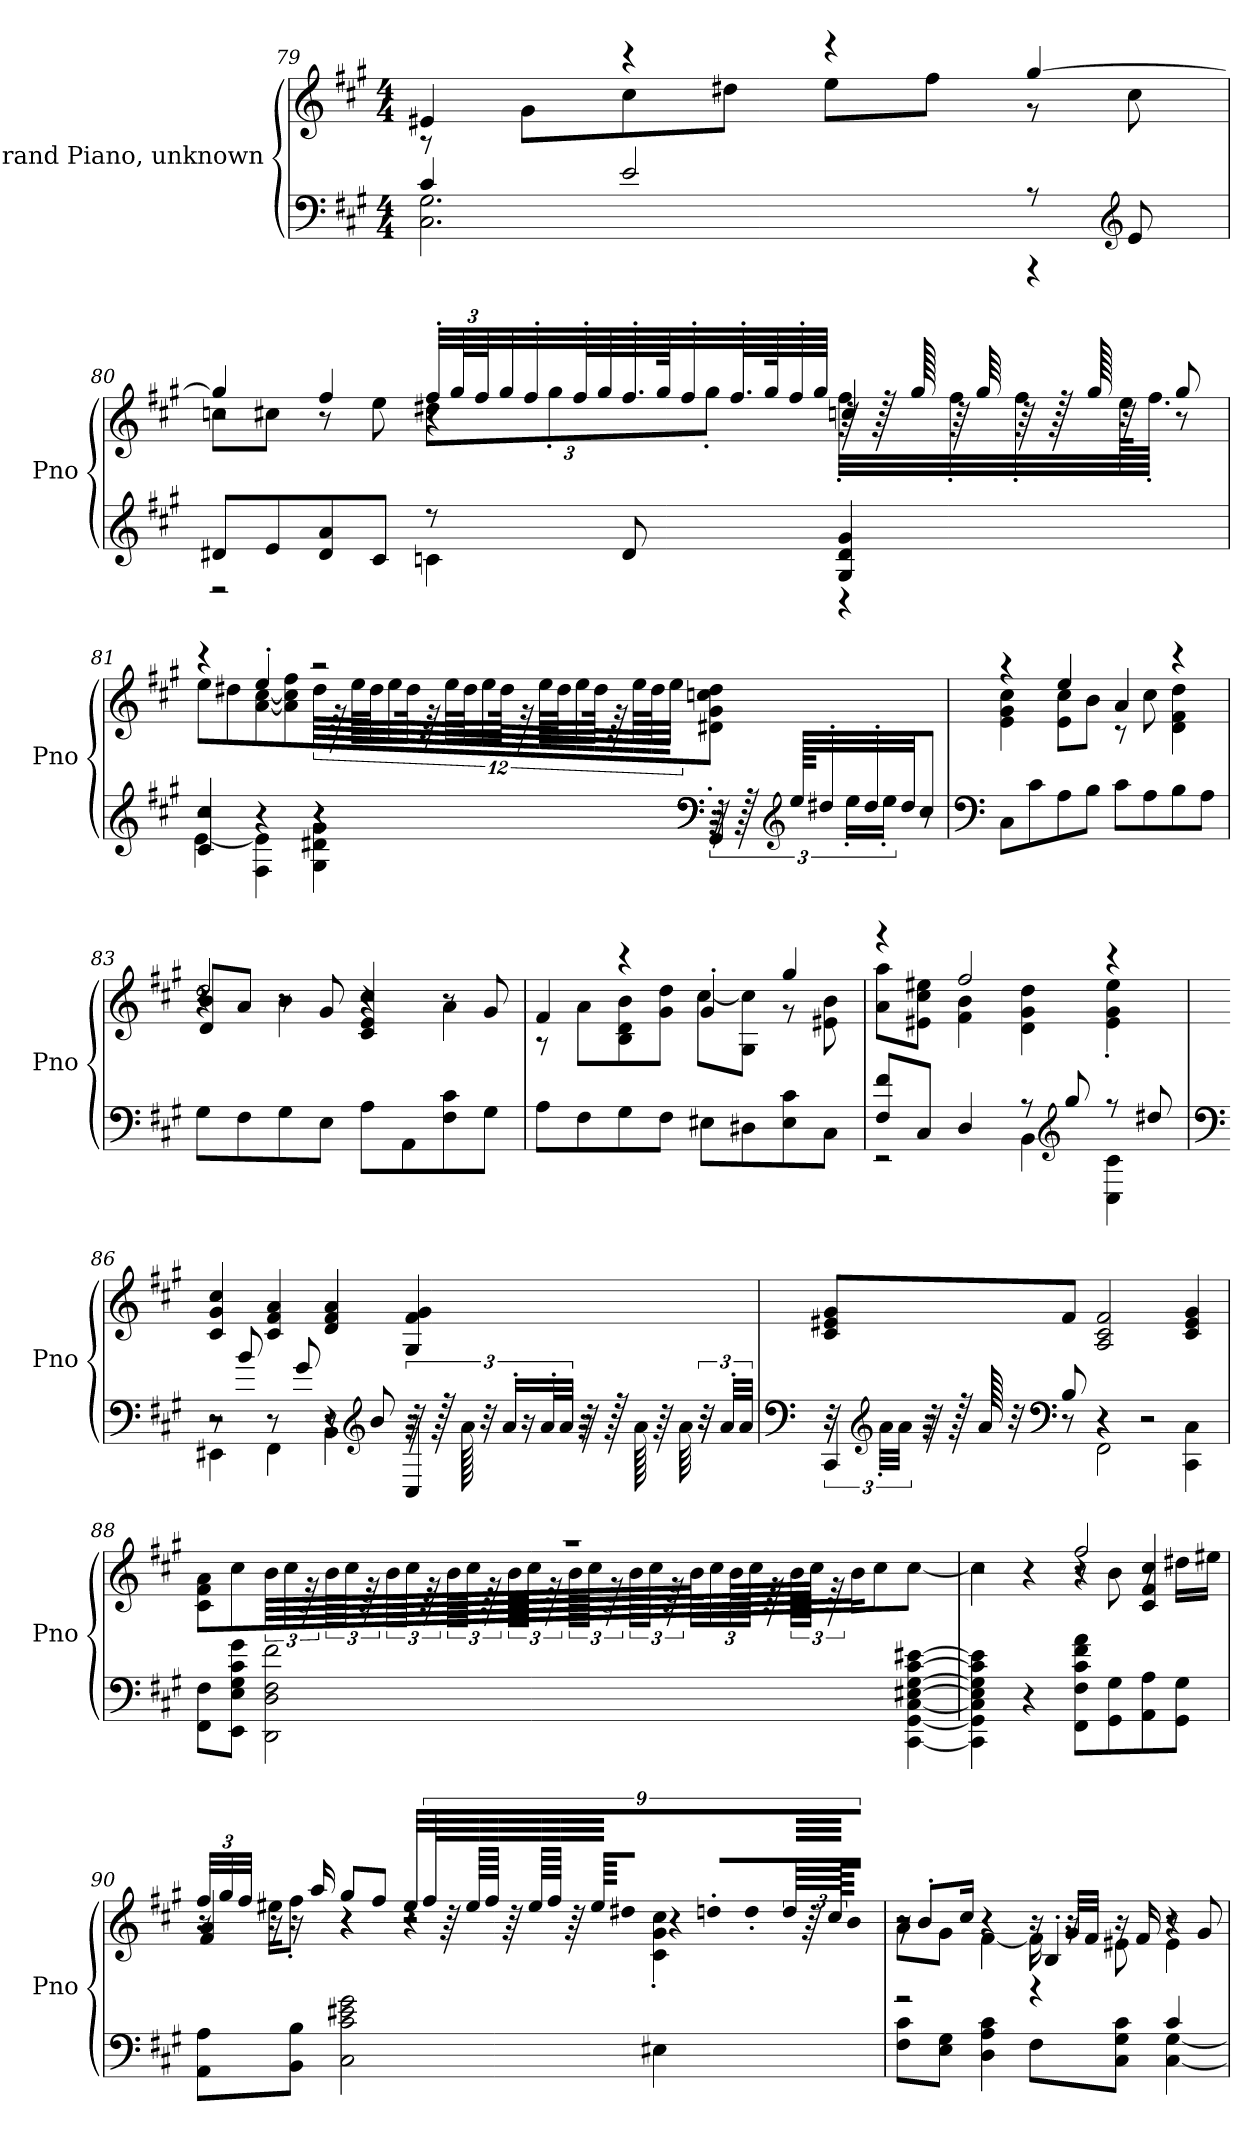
**kern	**kern
*part1	*part1
*staff2	*staff1
*I"Grand Piano, unknown	*
*I'Pno	*
*clefF4	*clefG2
*k[f#c#g#]	*k[f#c#g#]
*M4/4	*M4/4
=79	=79
*^	*^
4c#/	2.C#\ 2.G#\	4e#X/	8r
.	.	.	8g#\L
2e/	.	4r	8cc#\
.	.	.	8dd#X\J
.	.	4r	8ee\L
.	.	.	8ff#\J
8r	4r	[4gg#/	8r
*clefG2	*	*	*
8e/	.	.	8cc#\
!!LO:LB:g=z
=80	=80	=80	=80
*	*	*	*^
8d#X/L	2r	4gg#/]	8ccn\L	2r
8e/	.	.	8cc#X\J	.
8d#/ 8a/	.	4ff#/	8r	.
8c#/J	.	.	8ee\	.
*	*	*Xbrackettup	*	*
8r	4cn\	48ff#'/LLL	12dd#X\L	4r
.	.	96gg#/L	.	.
.	.	96ff#/J	.	.
.	.	48gg#/	.	.
.	.	32ff#'/	.	.
.	.	.	12gg#'\	.
.	.	64ff#'/L	.	.
.	.	64gg#/	.	.
8d#/	.	64.ff#'/	.	.
.	.	128gg#/JK	.	.
.	.	32ff#'/	.	.
.	.	.	12gg#'\J	.
.	.	64.ff#'/L	.	.
.	.	128gg#/K	.	.
.	.	64ff#'/	.	.
.	.	64gg#/JJJJ	.	.
4G#/ 4d#/ 4g#/	4r	64r	32ff#'\LLL	4ccn/
.	.	128r	.	.
.	.	128gg#/	.	.
.	.	64r	32ff#'\	.
.	.	64gg#/	.	.
.	.	64r	32ff#'\	.
.	.	128r	.	.
.	.	128gg#/	.	.
.	.	32r	128ee\KL	.
.	.	.	64.ff#'\JJJJ	.
.	.	8gg#/	8r	.
*	*	*	*v	*v
!!LO:PB:g=z
=81	=81	=81	=81
*	*^	*	*
4c#/ 4cc#/	[4e\	2r	4r	8ee\L
.	.	.	.	8dd#X\
4r	4F#\ 4e\]	.	4ee'/	[8a\ [8cc#\
.	.	.	.	8a\] 8cc#\] 8ff#\
*	*	*	*	*brackettup
4r	4G#\ 4d#X\ 4g#\	4r	2r	96dd#\Jkkk
.	.	.	.	96r
.	.	.	.	96ee\LLLL
*	*	*	*	*Xbrackettup
.	.	.	.	96dd#\J
.	.	.	.	48ee\
*	*	*	*	*brackettup
.	.	.	.	96dd#\JJJk
.	.	.	.	96r
.	.	.	.	96ee\LLLL
*	*	*	*	*Xbrackettup
.	.	.	.	96dd#\J
.	.	.	.	48ee\
*	*	*	*	*brackettup
.	.	.	.	96dd#\JJJk
.	.	.	.	96r
.	.	.	.	96ee\LLLL
*	*	*	*	*Xbrackettup
.	.	.	.	96dd#\J
.	.	.	.	48ee\
*	*	*	*	*brackettup
.	.	.	.	96dd#\JJJk
.	.	.	.	96r
.	.	.	.	96ee\LLLL
*	*	*	*	*Xbrackettup
.	.	.	.	96dd#\J
.	.	.	.	48ee\JJJ
*clefF4	*	*	*	*
64r	24r	4GG#/	.	4d#X\' 4g#\' 4ccn\' 4dd#\'
128r	.	.	.	.
*clefG2	*	*	*	*
128ee/KKLLL	.	.	.	.
32dd#X'/	.	.	.	.
.	24ee'\LL	.	.	.
32dd#'/	.	.	.	.
.	24ee'\JJ	.	.	.
32dd#/JJ	.	.	.	.
8cc#/J	8r	.	.	.
*v	*v	*v	*	*
!!LO:LB:g=z	!!
=82	=82	=82
*clefF4	*	*
8C#\L	4r	4e\ 4g#\ 4cc#\
8c#\	.	.
8A\	4ee/	8e\ 8cc#\L
8B\J	.	8b\J
8c#\L	4a/	8r
8A\	.	8cc#\
8B\	4r	4d\ 4f#\ 4dd\
8A\J	.	.
=83	=83	=83
*	*	*^
8G#\L	2dd/	4r	8d/ 8b/L
8F#\	.	.	8a/J
8G#\	.	4b\	8r
8E\J	.	.	8g#/
8A\L	2r	4r	4c#/ 4e/ 4cc#/
8AA\	.	.	.
8F#\ 8c#\	.	4a\	8r
8G#\J	.	.	8g#/
*	*	*v	*v
=84	=84	=84
8A\L	4f#/	8r
8F#\	.	8a\L
8G#\	4r	8B\ 8d\ 8b\
8F#\J	.	8g#\ 8dd\J
8E#X\L	4g#'/	[8cc#\L
8D#X\	.	8G#\ 8cc#\]J
8E#\ 8c#\	4gg#/	8r
8C#\J	.	8e#X\ 8b\
=85	=85	=85
*^	*	*
8F#/ 8f#/L	2r	4r	8a\ 8aa\L
8C#/J	.	.	8e#X\ 8cc#\ 8ee#X\J
4D/	.	2ff#/	4f#\ 4b\
8r	4BB\	.	4d\ 4g#\ 4dd\
*clefG2	*	*	*
8gg#/	.	.	.
8r	4C#\ 4c#\	4r	4e#\' 4g#\' 4ee#\'
8dd#X/	.	.	.
*v	*v	*	*
*	*v	*v
!!LO:LB:g=z
=86	=86
*clefF4	*
*^	*
*	*^	*
8r	4EE#X\	2r	4c#/ 4g#/ 4cc#/
8b/	.	.	.
8r	4FF#\	.	4c#/ 4f#/ 4a/
8g#/	.	.	.
8r	4BB\	4r	4d/ 4f#/ 4a/
*clefG2	*	*	*
8b/	.	.	.
24r	64r	4C#/	4G#/ 4f#/ 4g#/
.	128r	.	.
.	128a\	.	.
.	32r	.	.
24a'/LL	.	.	.
.	16r	.	.
48a'/L	.	.	.
48a/JJJ	.	.	.
16r	64r	.	.
.	128r	.	.
.	128a\	.	.
.	64r	.	.
.	64a\	.	.
48r	16r	.	.
48a'/LLL	.	.	.
48a/JJJ	.	.	.
=87	=87	=87	=87
*clefF4	*	*	*
16r	48r	4CC#/	8c#/ 8e#X/ 8g#/L
*clefG2	*	*	*
.	48a'\LLL	.	.
.	48a\JJJ	.	.
64r	16r	.	.
128r	.	.	.
128a/	.	.	.
32r	.	.	.
*clefF4	*	*	*
8B/	8r	.	8f#/J
4r	2FF#\	4r	2A/ 2c#/ 2f#/
2r	.	2r	.
.	4CC#\ 4C#\	.	4c#/ 4e#/ 4g#/
*v	*v	*v	*
!!LO:LB:g=z
=88	=88
*	*^
8FF#\ 8F#\L	1r	8c#\ 8f#\ 8a\L
8EE\ 8E\ 8G#\ 8c#\ 8g#\J	.	8cc#\
*	*	*brackettup
2DD\ 2D\ 2F#\ 2f#\	.	96b\LLL
.	.	96cc#\JJJJ
.	.	96r
.	.	96b\LLLL
.	.	96cc#\JJJJ
.	.	96r
.	.	96b\LLLL
.	.	96cc#\JJJJ
.	.	96r
.	.	96b\LLLL
.	.	96cc#\JJJJ
.	.	96r
.	.	96b\LLLL
.	.	96cc#\JJJJ
.	.	96r
.	.	96b\LLLL
.	.	96cc#\JJJJ
.	.	96r
.	.	96b\LLLL
.	.	96cc#\JJJJ
.	.	96r
*	*	*Xbrackettup
.	.	96b\KLLL
.	.	48cc#\
*	*	*brackettup
.	.	96b\L
.	.	96cc#\JJJJ
.	.	96r
.	.	96b\LLLL
.	.	96cc#\JJJJ
.	.	96r
.	.	16b\KL
.	.	8cc#\J
[4CC#\ [4GG#\ [4C#\ [4E#X\ [4G#\ [4c#\ [4e#X\	.	[4cc#\
=89	=89	=89
*	*	*^
4CC#\] 4GG#\] 4C#\] 4E#\] 4G#\] 4c#\] 4e#\]	2r	4cc#\]	2r
4r	.	4r	.
8FF#\ 8F#\ 8c#\ 8f#\ 8a\L	2ff#/	8r	4r
8GG#\ 8G#\	.	8b\	.
8AA\ 8A\	.	8r	4c#/ 4f#/ 4cc#/
8GG#\ 8G#\J	.	16dd#X\LL	.
.	.	16ee#X\JJ	.
!!LO:LB:g=z	!!	!!
=90	=90	=90	=90
*	*Xbrackettup	*	*
8AA\ 8A\L	48ff#/LLL	16r	4f#/ 4a/
.	48gg#/	.	.
.	48ff#/JJJ	.	.
.	16r	16ee#X\KL	.
8BB\ 8B\J	16r	8ff#'\J	.
.	16aa/	.	.
2C#\ 2c#\ 2e#X\ 2g#\	8gg#/L	4r	4r
.	8ff#/J	.	.
.	32ee#/LLL	4r	2r
*	*brackettup	*	*
.	96ff#/JJJk	.	.
.	96r	.	.
.	96ee#/LLLL	.	.
.	96ff#/JJJJ	.	.
.	96r	.	.
.	96ee#/LLLL	.	.
.	96ff#/JJJJ	.	.
.	96r	.	.
.	96ee#/KKKL	.	.
.	8dd#X/J	.	.
4E#X\	32r	4c#\' 4g#\' 4cc#\'	.
.	32ddn'/LLL	.	.
.	32dd'/	.	.
.	96dd/JJJk	.	.
.	96r	.	.
.	96cc#/KKKL	.	.
.	8b/J	.	.
=91	=91	=91	=91
*^	*	*	*
2r	8F#\ 8c#\L	16r	8a\L	2r
.	.	8b'/L	.	.
.	8E\ 8G#\J	.	8g#\J	.
.	.	16cc#/Jk	.	.
.	4D\ 4A\ 4c#\	4r	[4f#\	.
4r	8F#\L	16r	16f#\]	4B'/
.	.	32g#/LLL	16r	.
.	.	32f#/JJJ	.	.
.	8C#\ 8G#\ 8c#\J	16r	8e#X\	.
.	.	16f#/	.	.
4c#/	[4C#\ [4G#\	8r	4e#\	4r
.	.	8g#/	.	.
*v	*v	*	*	*
*	*v	*v	*v
=	=
*-	*-
